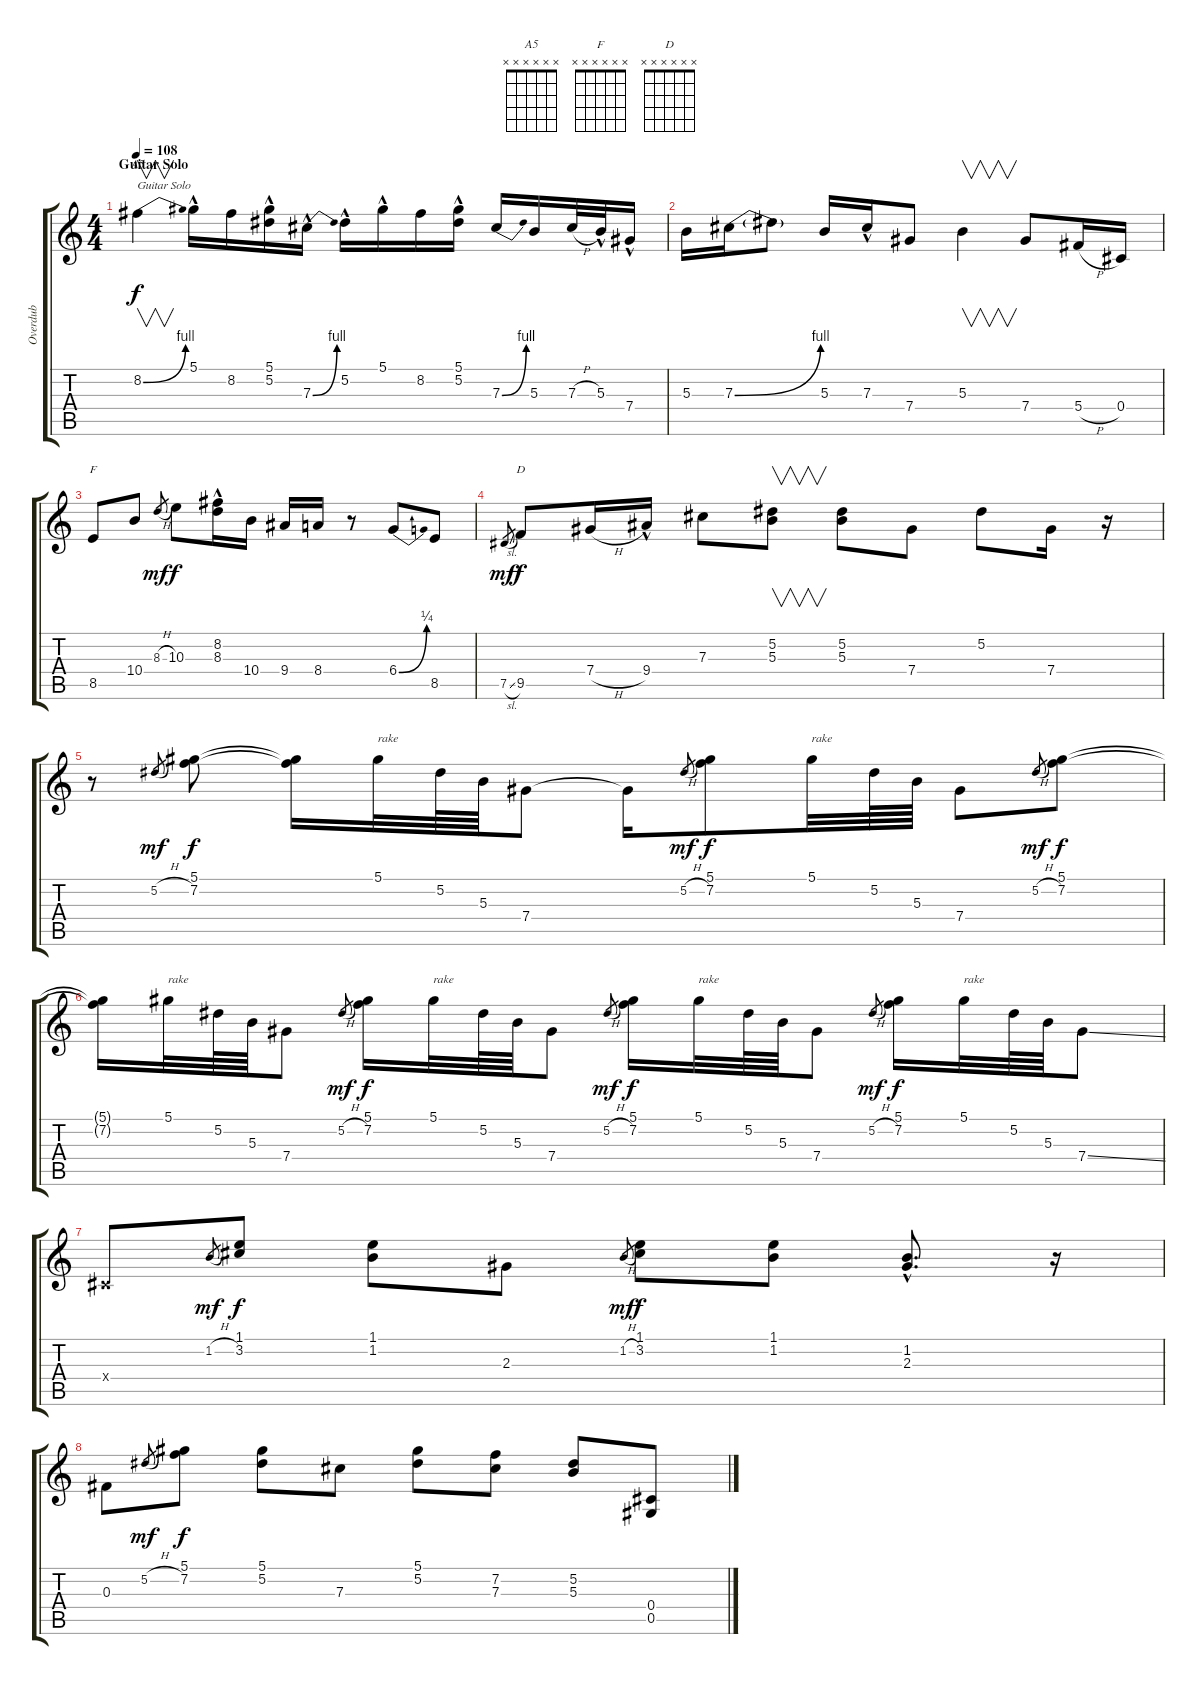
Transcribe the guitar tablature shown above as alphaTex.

\track ("Overdub" "Overdub") {instrument fretlessbass}
\staff {score tabs}
\tuning (Eb4 Bb3 Gb3 Db3 Ab2 Eb2) {hide}
\chord ("A5" x x x x x x) {firstfret 0}
\chord ("F" x x x x x x) {firstfret 0}
\chord ("D" x x x x x x) {firstfret 0}
\ts (4 4)
\section ("" "Guitar Solo")
\tempo 108
\clef g2
\ks c
8.2{be (bend 0 0 60 4)}.4{v ch "A5" txt "Guitar Solo" dy f} 5.1{hac}.16 8.2.16 (5.1{hac} 5.2{hac}).16 7.3{be (bend 0 0 60 4) hac}.16 5.2{hac}.16 5.1{hac}.16 8.2.16 (5.1{hac} 5.2{hac}).16 7.3{be (bend 0 0 60 4)}.16 5.3.16 7.3{h}.32 5.3{hac}.32 7.4{hac}.16 |
5.3.16 7.3{be (bend 0 0 60 4)}.16 7.3{t}.8 5.3.16 7.3{hac}.16 7.4.8 5.3.4{v} 7.4.8 5.4{h}.16 0.4.16 |
8.5.8{ch "F"} 10.4.8 8.3{h}.8{gr dy mf} 10.3.8{dy f} (8.2{hac} 8.3{hac}).16 10.4.16 9.4.16 8.4.16 r.8 6.4{be (bend 0 0 60 1)}.8 8.5.8 |
7.5{sl}.8{gr dy mf} 9.5.8{ch "D" dy f} 7.4{h}.16 9.4{hac}.16 7.3.8 (5.2 5.3).8{v} (5.2 5.3).8 7.4.8 5.2.8 7.4.16 r.16 |
r.8 5.2{h}.8{gr dy mf} (5.1 7.2).8{dy f} (5.1{t} 7.2{t}).16 5.1.32{txt "rake"} 5.2.64 5.3.64 7.4.8 7.4{t}.16 5.2{h}.8{gr dy mf} (5.1 7.2).8{dy f} 5.1.32{txt "rake"} 5.2.64 5.3.64 7.4.8 5.2{h}.8{gr dy mf} (5.1 7.2).8{dy f} |
(5.1{t} 7.2{t}).16 5.1.32{txt "rake"} 5.2.64 5.3.64 7.4.8 5.2{h}.8{gr dy mf} (5.1 7.2).16{dy f} 5.1.32{txt "rake"} 5.2.64 5.3.64 7.4.8 5.2{h}.8{gr dy mf} (5.1 7.2).16{dy f} 5.1.32{txt "rake"} 5.2.64 5.3.64 7.4.8 5.2{h}.8{gr dy mf} (5.1 7.2).16{dy f} 5.1.32{txt "rake"} 5.2.64 5.3.64 7.4{ss}.8 |
0.4{x}.8 1.2{h}.8{gr dy mf} (1.1 3.2).8{dy f} (1.1 1.2).8 2.3.8 1.2{h}.8{gr dy mf} (1.1 3.2).8{dy f} (1.1 1.2).8 (1.2{hac} 2.3{hac}).8{d} r.16 |
0.3.8 5.2{h}.8{gr dy mf} (5.1 7.2).8{dy f} (5.1 5.2).8 7.3.8 (5.1 5.2).8 (7.2 7.3).8 (5.2 5.3).8 (0.4 0.5).8
